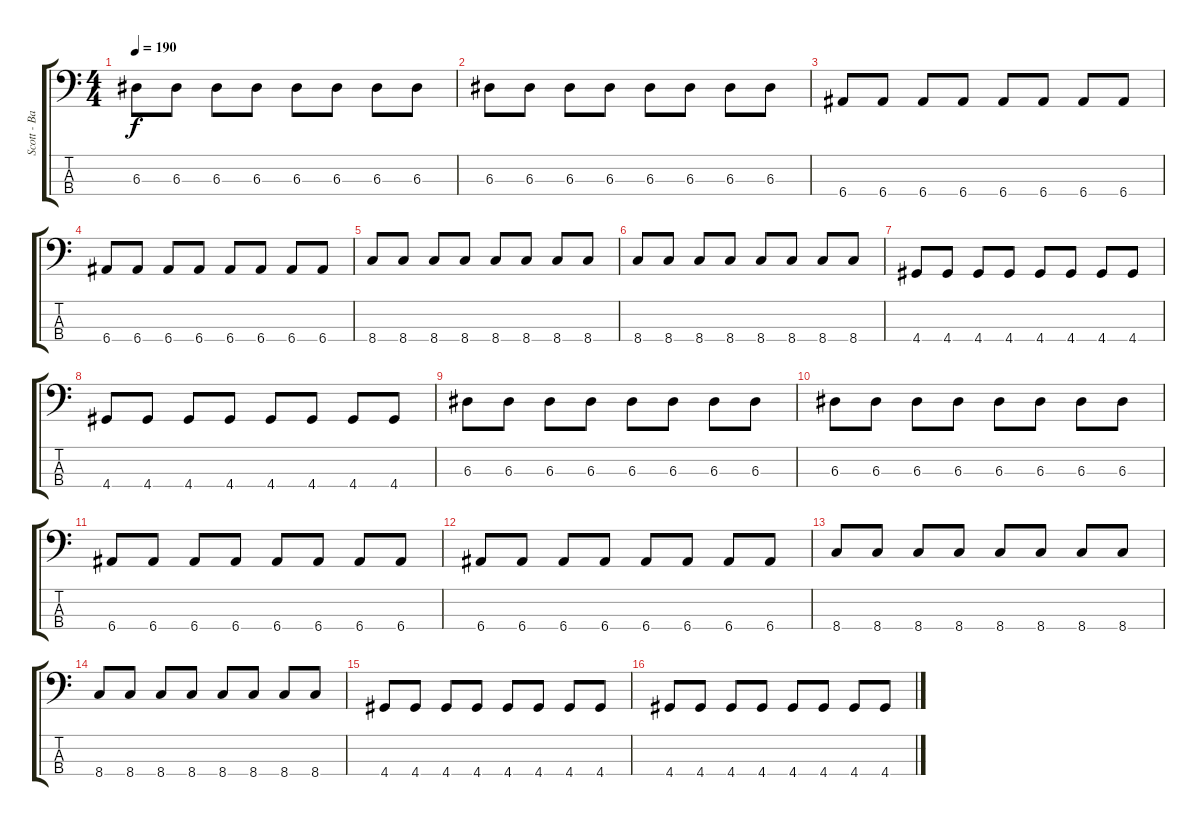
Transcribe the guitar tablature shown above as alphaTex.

\track ("Scott - Bass" "Scott - Ba") {instrument electricbasspick}
\staff {score tabs}
\tuning (G2 D2 A1 E1) {hide}
\ts (4 4)
\tempo 190
\clef f4
\ks c
6.3.8{dy f} 6.3.8 6.3.8 6.3.8 6.3.8 6.3.8 6.3.8 6.3.8 |
6.3.8 6.3.8 6.3.8 6.3.8 6.3.8 6.3.8 6.3.8 6.3.8 |
6.4.8 6.4.8 6.4.8 6.4.8 6.4.8 6.4.8 6.4.8 6.4.8 |
6.4.8 6.4.8 6.4.8 6.4.8 6.4.8 6.4.8 6.4.8 6.4.8 |
8.4.8 8.4.8 8.4.8 8.4.8 8.4.8 8.4.8 8.4.8 8.4.8 |
8.4.8 8.4.8 8.4.8 8.4.8 8.4.8 8.4.8 8.4.8 8.4.8 |
4.4.8 4.4.8 4.4.8 4.4.8 4.4.8 4.4.8 4.4.8 4.4.8 |
4.4.8 4.4.8 4.4.8 4.4.8 4.4.8 4.4.8 4.4.8 4.4.8 |
6.3.8 6.3.8 6.3.8 6.3.8 6.3.8 6.3.8 6.3.8 6.3.8 |
6.3.8 6.3.8 6.3.8 6.3.8 6.3.8 6.3.8 6.3.8 6.3.8 |
6.4.8 6.4.8 6.4.8 6.4.8 6.4.8 6.4.8 6.4.8 6.4.8 |
6.4.8 6.4.8 6.4.8 6.4.8 6.4.8 6.4.8 6.4.8 6.4.8 |
8.4.8 8.4.8 8.4.8 8.4.8 8.4.8 8.4.8 8.4.8 8.4.8 |
8.4.8 8.4.8 8.4.8 8.4.8 8.4.8 8.4.8 8.4.8 8.4.8 |
4.4.8 4.4.8 4.4.8 4.4.8 4.4.8 4.4.8 4.4.8 4.4.8 |
4.4.8 4.4.8 4.4.8 4.4.8 4.4.8 4.4.8 4.4.8 4.4.8
